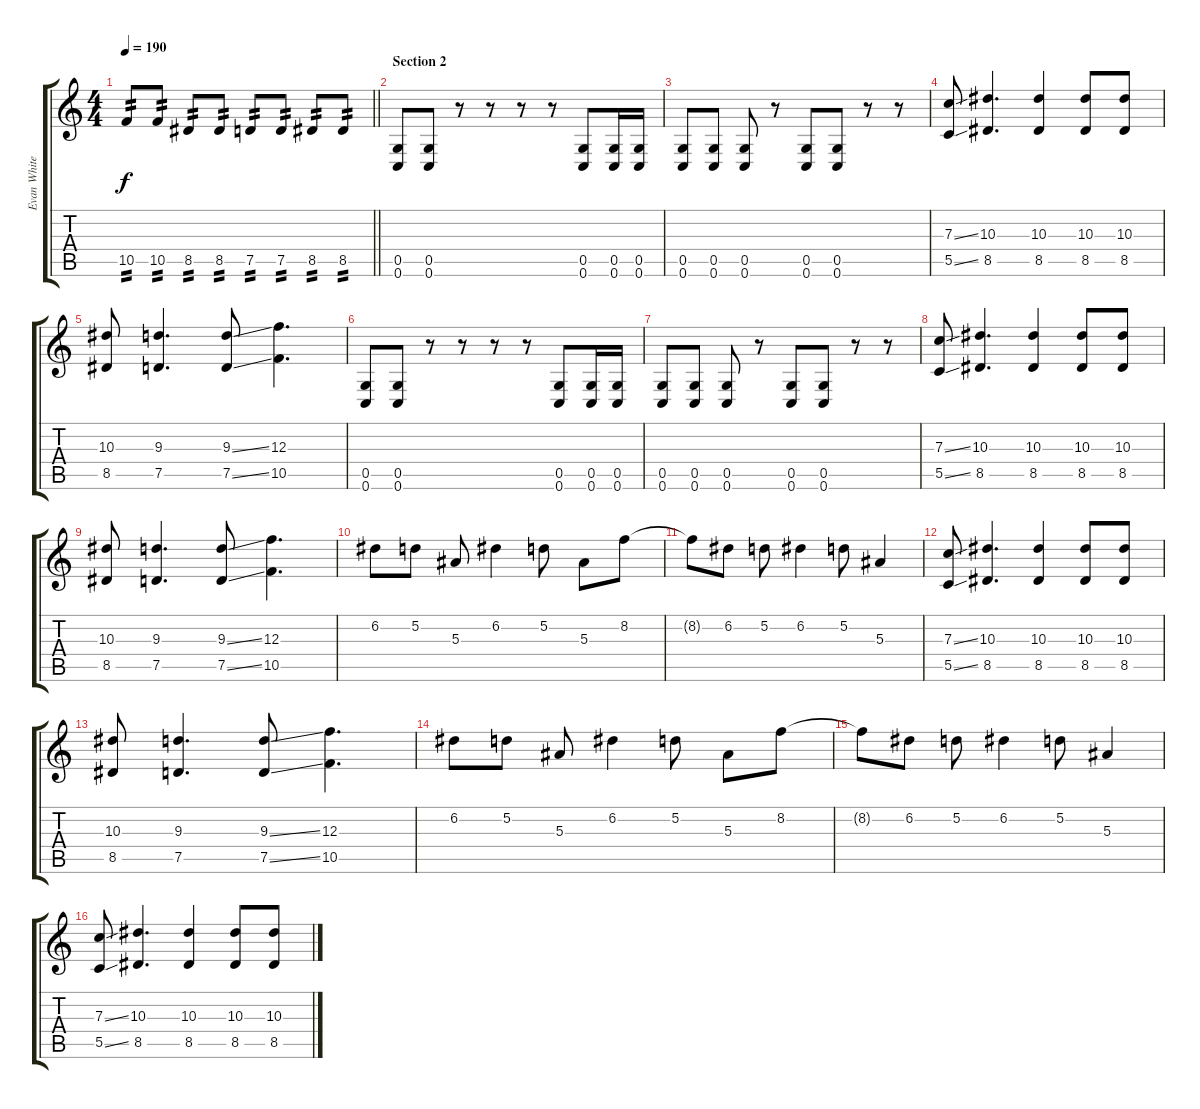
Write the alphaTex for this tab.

\track ("Evan White" "Evan White") {instrument distortionguitar}
\staff {score tabs}
\tuning (D4 A3 F3 C3 G2 C2) {hide}
\ts (4 4)
\tempo 190
\clef g2
\barLineRight lightlight
\ks c
10.5.8{tp 2 dy f} 10.5.8{tp 2} 8.5.8{tp 2} 8.5.8{tp 2} 7.5.8{tp 2} 7.5.8{tp 2} 8.5.8{tp 2} 8.5.8{tp 2} |
\section ("" "Section 2")
(0.5 0.6).8 (0.5 0.6).8 r.8 r.8 r.8 r.8 (0.5 0.6).8 (0.5 0.6).16 (0.5 0.6).16 |
(0.5 0.6).8 (0.5 0.6).8 (0.5 0.6).8 r.8 (0.5 0.6).8 (0.5 0.6).8 r.8 r.8 |
(7.3{ss} 5.5{ss}).8 (10.3 8.5).4{d} (10.3 8.5).4 (10.3 8.5).8 (10.3 8.5).8 |
(10.3 8.5).8 (9.3 7.5).4{d} (9.3{ss} 7.5{ss}).8 (12.3 10.5).4{d} |
(0.5 0.6).8 (0.5 0.6).8 r.8 r.8 r.8 r.8 (0.5 0.6).8 (0.5 0.6).16 (0.5 0.6).16 |
(0.5 0.6).8 (0.5 0.6).8 (0.5 0.6).8 r.8 (0.5 0.6).8 (0.5 0.6).8 r.8 r.8 |
(7.3{ss} 5.5{ss}).8 (10.3 8.5).4{d} (10.3 8.5).4 (10.3 8.5).8 (10.3 8.5).8 |
(10.3 8.5).8 (9.3 7.5).4{d} (9.3{ss} 7.5{ss}).8 (12.3 10.5).4{d} |
6.2.8 5.2.8 5.3.8 6.2.4 5.2.8 5.3.8 8.2.8 |
8.2{t}.8 6.2.8 5.2.8 6.2.4 5.2.8 5.3.4 |
(7.3{ss} 5.5{ss}).8 (10.3 8.5).4{d} (10.3 8.5).4 (10.3 8.5).8 (10.3 8.5).8 |
(10.3 8.5).8 (9.3 7.5).4{d} (9.3{ss} 7.5{ss}).8 (12.3 10.5).4{d} |
6.2.8 5.2.8 5.3.8 6.2.4 5.2.8 5.3.8 8.2.8 |
8.2{t}.8 6.2.8 5.2.8 6.2.4 5.2.8 5.3.4 |
(7.3{ss} 5.5{ss}).8 (10.3 8.5).4{d} (10.3 8.5).4 (10.3 8.5).8 (10.3 8.5).8
